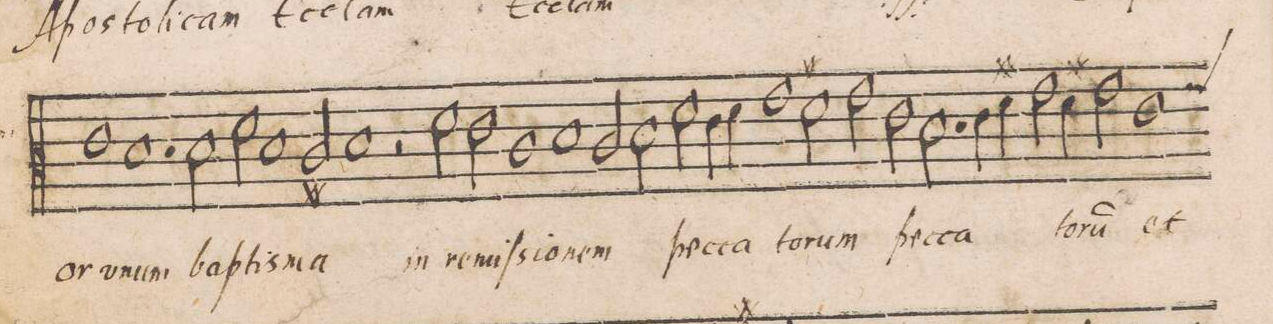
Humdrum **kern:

**kern	**text
*I"CANTVS	*
*clefC3	*
*k[]	*
*met(C|)	*
*M2/1	*
1e	-or
=175-	=175-
1.d	v-
2d\	-num
=176-	=176-
2f\	bap-
1d	-tis-
2c#X/	-ma
=177-	=177-
1d	.
2r	.
2f\	in
=178-	=178-
2e\	re-
1cny	-miſ-
1d/	-si-
=179-	=179-
2c/	-o-
2d\	-nem
2f\	pec-
=180-	=180-
4e\	-ca-
4f\	.
1g	.
2f#X\	-to-
=181-	=181-
2g\	-rum
2e\	pec-
2.d\	-ca-
4e\	.
=182-	=182-
4f#X\	.
2g\	.
4f#X\	-ro-
2g\	-ru(m)
*custos:g	*
1e\	et
=183-	=183-
*-	*-
